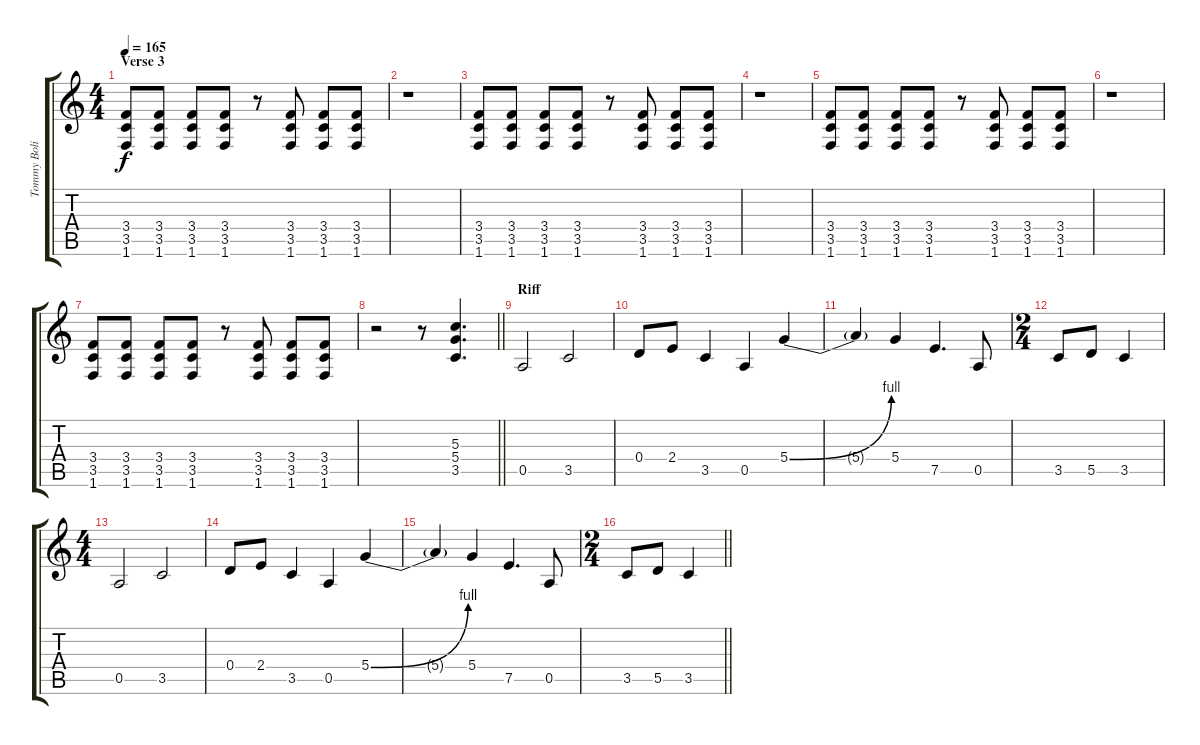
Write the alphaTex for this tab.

\track ("Tommy Bolin" "Tommy Boli") {instrument overdrivenguitar}
\staff {score tabs}
\tuning (E4 B3 G3 D3 A2 E2) {hide}
\ts (4 4)
\section ("" "Verse 3")
\tempo 165
\clef g2
\ks c
(3.4 3.5 1.6).8{dy f} (3.4 3.5 1.6).8 (3.4 3.5 1.6).8 (3.4 3.5 1.6).8 r.8 (3.4 3.5 1.6).8 (3.4 3.5 1.6).8 (3.4 3.5 1.6).8 |
r.1 |
(3.4 3.5 1.6).8 (3.4 3.5 1.6).8 (3.4 3.5 1.6).8 (3.4 3.5 1.6).8 r.8 (3.4 3.5 1.6).8 (3.4 3.5 1.6).8 (3.4 3.5 1.6).8 |
r.1 |
(3.4 3.5 1.6).8 (3.4 3.5 1.6).8 (3.4 3.5 1.6).8 (3.4 3.5 1.6).8 r.8 (3.4 3.5 1.6).8 (3.4 3.5 1.6).8 (3.4 3.5 1.6).8 |
r.1 |
(3.4 3.5 1.6).8 (3.4 3.5 1.6).8 (3.4 3.5 1.6).8 (3.4 3.5 1.6).8 r.8 (3.4 3.5 1.6).8 (3.4 3.5 1.6).8 (3.4 3.5 1.6).8 |
\barLineRight lightlight
r.2 r.8 (5.3 5.4 3.5).4{d} |
\section ("" "Riff")
0.5.2 3.5.2 |
0.4.8 2.4.8 3.5.4 0.5.4 5.4{be (bend 0 0 60 4)}.4 |
5.4{t}.4 5.4.4 7.5.4{d} 0.5.8 |
\ts (2 4)
3.5.8 5.5.8 3.5.4 |
\ts (4 4)
0.5.2 3.5.2 |
0.4.8 2.4.8 3.5.4 0.5.4 5.4{be (bend 0 0 60 4)}.4 |
5.4{t}.4 5.4.4 7.5.4{d} 0.5.8 |
\ts (2 4)
\barLineRight lightlight
3.5.8 5.5.8 3.5.4
